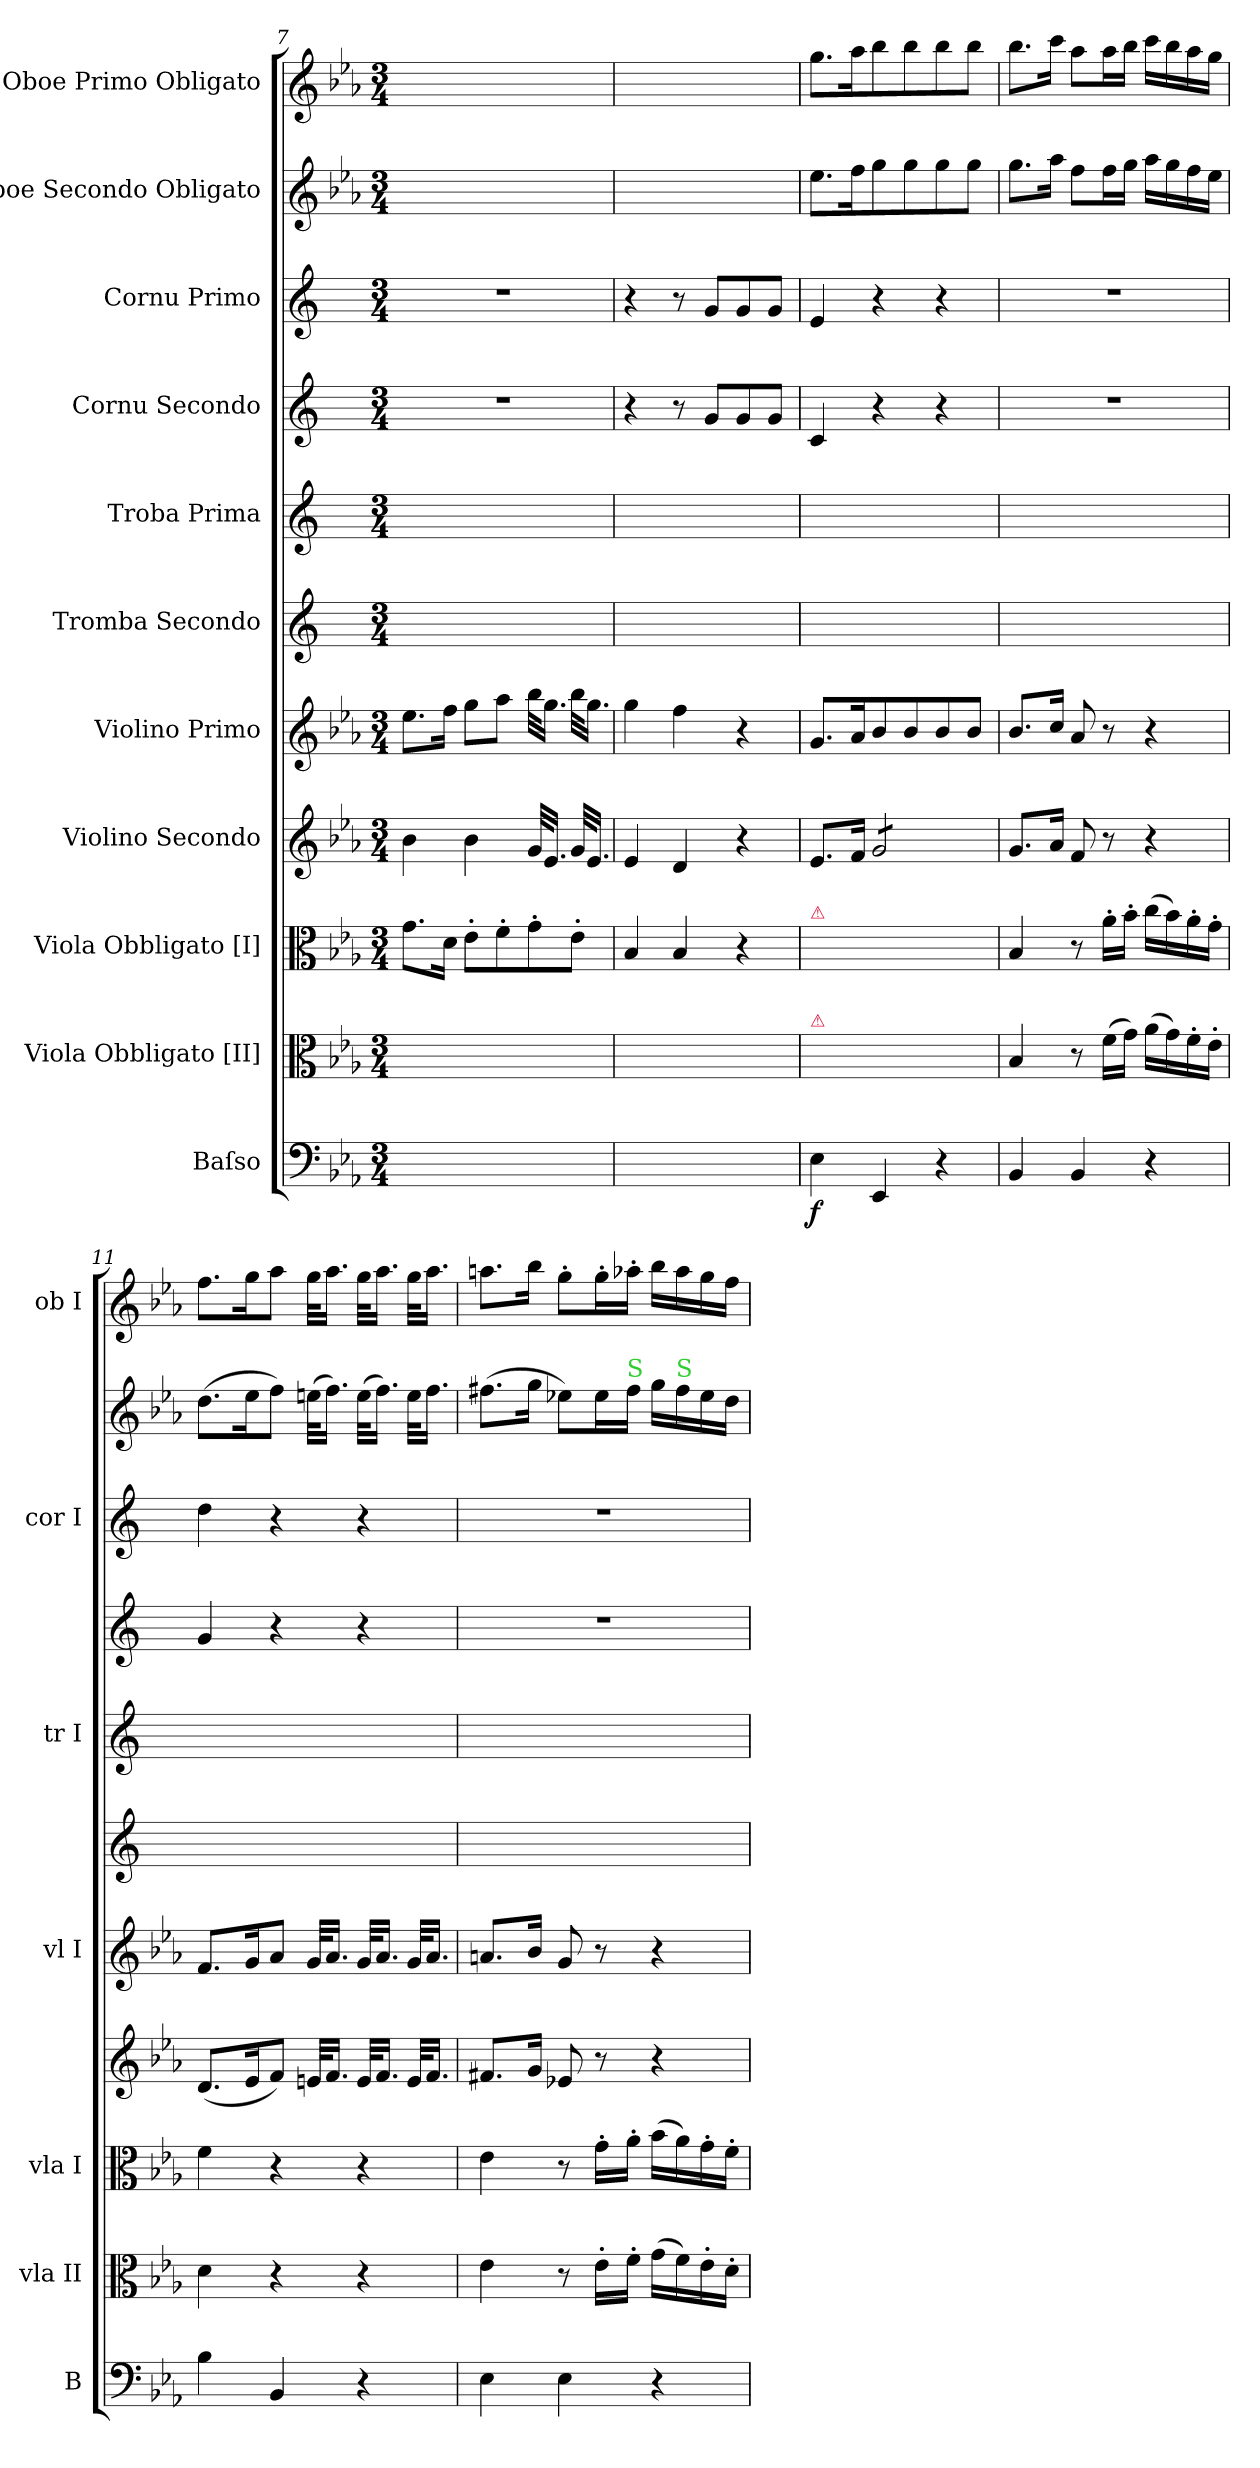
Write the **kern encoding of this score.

**kern	**dynam	**kern	**kern	**kern	**kern	**kern	**kern	**kern	**kern	**kern	**kern
*part11	*part11	*part10	*part9	*part8	*part7	*part6	*part5	*part4	*part3	*part2	*part1
*staff11	*staff11	*staff10	*staff9	*staff8	*staff7	*staff6	*staff5	*staff4	*staff3	*staff2	*staff1
*I"Baſso	*	*I"Viola Obbligato [II]	*I"Viola Obbligato [I]	*I"Violino Secondo	*I"Violino Primo	*I"Tromba Secondo	*I"Troba Prima	*I"Cornu Secondo	*I"Cornu Primo	*I"Oboe Secondo Obligato	*I"Oboe Primo Obligato
*I'B	*	*I'vla II	*I'vla I	*	*I'vl I	*	*I'tr I	*	*I'cor I	*	*I'ob I
*clefF4	*	*clefC3	*clefC3	*clefG2	*clefG2	*clefG2	*clefG2	*clefG2	*clefG2	*clefG2	*clefG2
*	*	*	*	*	*	*ITrd-2c-3	*ITrd-2c-3	*ITrd5c9	*ITrd5c9	*	*
*k[b-e-a-]	*	*k[b-e-a-]	*k[b-e-a-]	*k[b-e-a-]	*k[b-e-a-]	*k[b-e-a-]	*k[b-e-a-]	*k[b-e-a-]	*k[b-e-a-]	*k[b-e-a-]	*k[b-e-a-]
*M3/4	*	*M3/4	*M3/4	*M3/4	*M3/4	*M3/4	*M3/4	*M3/4	*M3/4	*M3/4	*M3/4
=7	=7	=7	=7	=7	=7	=7	=7	=7	=7	=7	=7
2.ryy	.	8.g\Lyy	8.g\L	4b-\	8.ee-\L	2.ryy	2.ryy	2.r	2.r	2.ryy	2.ryy
.	.	16d\Jkyy	16d\Jk	.	16ff\Jk	.	.	.	.	.	.
.	.	8e-'\Lyy	8e-'\L	4b-\	8gg\L	.	.	.	.	.	.
.	.	8f'\yy	8f'\	.	8aa-\J	.	.	.	.	.	.
.	.	8g'\yy	8g'\	32g/KLL	32bb-\KLL	.	.	.	.	.	.
.	.	.	.	16.e-/JJ	16.gg\JJ	.	.	.	.	.	.
.	.	8e-'\Jyy	8e-'\J	32g/KLL	32bb-\KLL	.	.	.	.	.	.
.	.	.	.	16.e-/JJ	16.gg\JJ	.	.	.	.	.	.
=8	=8	=8	=8	=8	=8	=8	=8	=8	=8	=8	=8
2.ryy	.	4B-/yy	4B-/	4e-/	4gg\	2.ryy	2.ryy	4r	4r	2.ryy	2.ryy
.	.	4B-/yy	4B-/	4d/	4ff\	.	.	8r	8r	.	.
.	.	.	.	.	.	.	.	8B-/L	8B-/L	.	.
.	.	4ryy	4r	4r	4r	.	.	8B-/	8B-/	.	.
.	.	.	.	.	.	.	.	8B-/J	8B-/J	.	.
=9	=9	=9	=9	=9	=9	=9	=9	=9	=9	=9	=9
!	!	!	!LO:TX:a:color=crimson:t=⚠	!	!	!	!	!	!	!	!
!	!	!LO:TX:a:color=crimson:t=⚠	!	!	!	!	!	!	!	!	!
4E-\	f	4B-/yy	4B-/yy	8.e-/L	8.g/L	2.ryy	2.ryy	4E-/	4G/	8.ee-\L	8.gg\L
.	.	.	.	16f/Jk	16a-/K	.	.	.	.	16ff\K	16aa-\K
*	*	*	*	*tremolo	*	*	*	*	*	*	*
4EE-/	.	4B-/yy	4B-/yy	8g/L	8b-/	.	.	4r	4r	8gg\	8bb-\
.	.	.	.	8g/	8b-/	.	.	.	.	8gg\	8bb-\
4r	.	4ryy	4ryy	8g/	8b-/	.	.	4r	4r	8gg\	8bb-\
.	.	.	.	8g/J	8b-/J	.	.	.	.	8gg\J	8bb-\J
*	*	*	*	*Xtremolo	*	*	*	*	*	*	*
=10	=10	=10	=10	=10	=10	=10	=10	=10	=10	=10	=10
4BB-/	.	4B-/	4B-/	8.g/L	8.b-/L	2.ryy	2.ryy	2.r	2.r	8.gg\L	8.bb-\L
.	.	.	.	16a-/Jk	16cc/Jk	.	.	.	.	16aa-\Jk	16ccc\Jk
4BB-/	.	8r	8r	8f/	8a-/	.	.	.	.	8ff\L	8aa-\L
.	.	(16f\LL	16a-'\LL	8r	8r	.	.	.	.	16ff\L	16aa-\L
.	.	16g\JJ)	16b-'\JJ	.	.	.	.	.	.	16gg\JJ	16bb-\JJ
4r	.	(16a-\LL	(16cc\LL	4r	4r	.	.	.	.	16aa-\LL	16ccc\LL
.	.	16g\)	16b-\)	.	.	.	.	.	.	16gg\	16bb-\
.	.	16f'\	16a-'\	.	.	.	.	.	.	16ff\	16aa-\
.	.	16e-'\JJ	16g'\JJ	.	.	.	.	.	.	16ee-\JJ	16gg\JJ
=11	=11	=11	=11	=11	=11	=11	=11	=11	=11	=11	=11
4B-\	.	4d\	4f\	(8.d/L	8.f/L	2.ryy	2.ryy	4B-/	4f\	(8.dd\L	8.ff\L
.	.	.	.	16e-/K	16g/K	.	.	.	.	16ee-\K	16gg\K
4BB-/	.	4r	4r	8f/J)	8a-/J	.	.	4r	4r	8ff\J)	8aa-\J
.	.	.	.	32en/KLL	32g/KLL	.	.	.	.	(32een\KLL	32gg\KLL
.	.	.	.	16.f/JJ	16.a-/JJ	.	.	.	.	16.ff\JJ)	16.aa-\JJ
4r	.	4r	4r	32e/KLL	32g/KLL	.	.	4r	4r	(32ee\KLL	32gg\KLL
.	.	.	.	16.f/JJ	16.a-/JJ	.	.	.	.	16.ff\JJ)	16.aa-\JJ
.	.	.	.	32e/KLL	32g/KLL	.	.	.	.	32ee\KLL	32gg\KLL
.	.	.	.	16.f/JJ	16.a-/JJ	.	.	.	.	16.ff\JJ	16.aa-\JJ
=12	=12	=12	=12	=12	=12	=12	=12	=12	=12	=12	=12
4E-\	.	4e-\	4e-\	8.f#X/L	8.an/L	2.ryy	2.ryy	2.r	2.r	(8.ff#X\L	8.aan\L
.	.	.	.	16g/Jk	16b-/Jk	.	.	.	.	16gg\Jk	16bb-\Jk
4E-\	.	8r	8r	8e-X/	8g/	.	.	.	.	8ee-X\L)	8gg'\L
.	.	16e-'\LL	16g'\LL	8r	8r	.	.	.	.	16ee-\L	16gg'\L
!	!	!	!	!	!	!	!	!	!	!LO:TX:a:color=limegreen:t=S	!
.	.	16f'\JJ	16a-'\JJ	.	.	.	.	.	.	16ff#\JJ	16aa-X'\JJ
4r	.	(16g\LL	(16b-\LL	4r	4r	.	.	.	.	16gg\LL	16bb-\LL
!	!	!	!	!	!	!	!	!	!	!LO:TX:a:color=limegreen:t=S	!
.	.	16f\)	16a-\)	.	.	.	.	.	.	16ff#\	16aa-\
.	.	16e-'\	16g'\	.	.	.	.	.	.	16ee-\	16gg\
.	.	16d'\JJ	16f'\JJ	.	.	.	.	.	.	16dd\JJ	16ff\JJ
=	=	=	=	=	=	=	=	=	=	=	=
*-	*-	*-	*-	*-	*-	*-	*-	*-	*-	*-	*-
